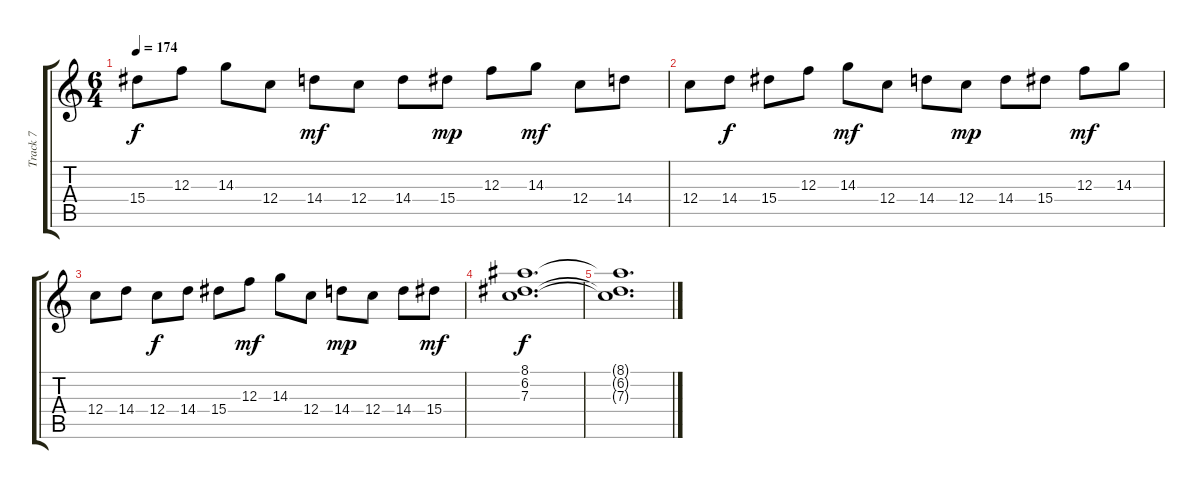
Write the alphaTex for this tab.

\track ("Track 7" "Track 7") {instrument electricguitarjazz}
\staff {score tabs}
\tuning (D4 A3 F3 C3 G2 C2) {hide}
\ts (6 4)
\tempo 174
\clef g2
\ks c
15.4.8{dy f} 12.3.8 14.3.8 12.4.8 14.4.8{dy mf} 12.4.8 14.4.8 15.4.8{dy mp} 12.3.8 14.3.8{dy mf} 12.4.8 14.4.8 |
12.4.8 14.4.8{dy f} 15.4.8 12.3.8 14.3.8{dy mf} 12.4.8 14.4.8 12.4.8{dy mp} 14.4.8 15.4.8 12.3.8{dy mf} 14.3.8 |
12.4.8 14.4.8 12.4.8{dy f} 14.4.8 15.4.8 12.3.8{dy mf} 14.3.8 12.4.8 14.4.8{dy mp} 12.4.8 14.4.8 15.4.8{dy mf} |
(8.1 6.2 7.3).1{d dy f} |
(8.1{t} 6.2{t} 7.3{t}).1{d}
